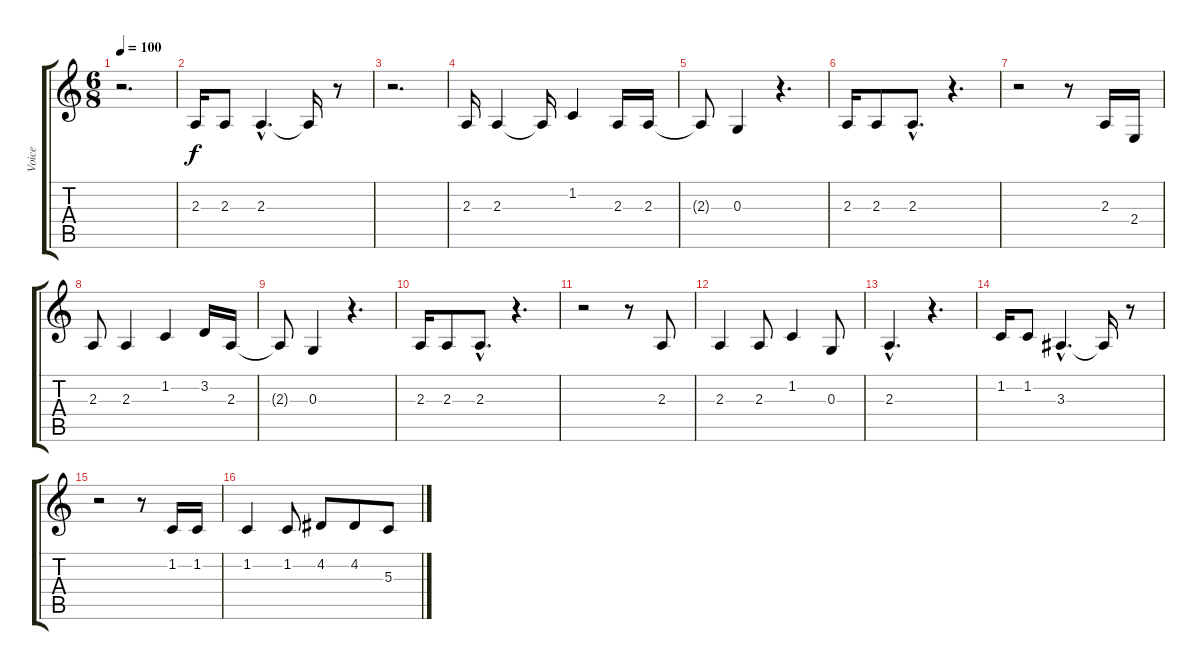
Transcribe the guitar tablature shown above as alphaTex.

\track ("Voice               " "Voice     ") {instrument lead2sawtooth}
\staff {score tabs}
\tuning (E4 B3 G3 D3 A2 E2) {hide}
\ts (6 8)
\tempo 100
\clef g2
\ks c
r.2{d dy f} |
2.3.16 2.3.8 2.3{hac}.4{d} 2.3{t}.16 r.8 |
r.2{d} |
2.3.16 2.3.4 2.3{t}.16 1.2.4 2.3.16 2.3.16 |
2.3{t}.8 0.3.4 r.4{d} |
2.3.16 2.3.8 2.3{hac}.8{d} r.4{d} |
r.2 r.8 2.3.16 2.4.16 |
2.3.8 2.3.4 1.2.4 3.2.16 2.3.16 |
2.3{t}.8 0.3.4 r.4{d} |
2.3.16 2.3.8 2.3{hac}.8{d} r.4{d} |
r.2 r.8 2.3.8 |
2.3.4 2.3.8 1.2.4 0.3.8 |
2.3{hac}.4{d} r.4{d} |
1.2.16 1.2.8 3.3{hac}.4{d} 3.3{t}.16 r.8 |
r.2 r.8 1.2.16 1.2.16 |
1.2.4 1.2.8 4.2.8 4.2.8 5.3.8
